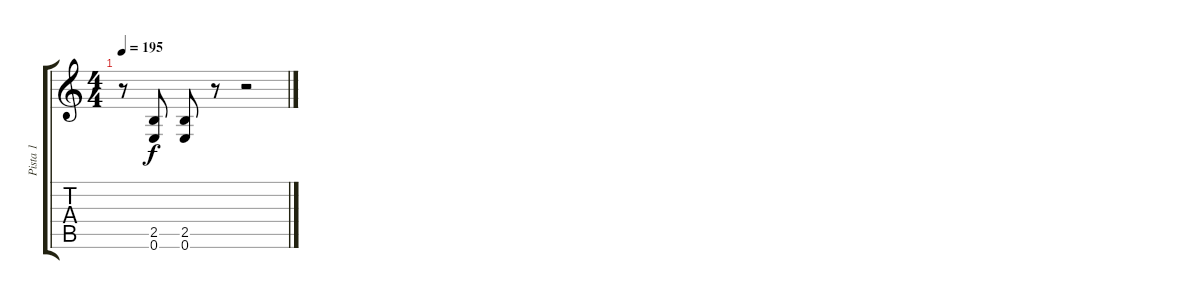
\track ("Pista 1" "Pista 1") {instrument distortionguitar}
\staff {score tabs}
\tuning (E4 B3 G3 D3 A2 E2) {hide}
\ts (4 4)
\tempo 195
\clef g2
\ks c
r.8{dy f} (2.5 0.6).8 (2.5 0.6).8 r.8 r.2
